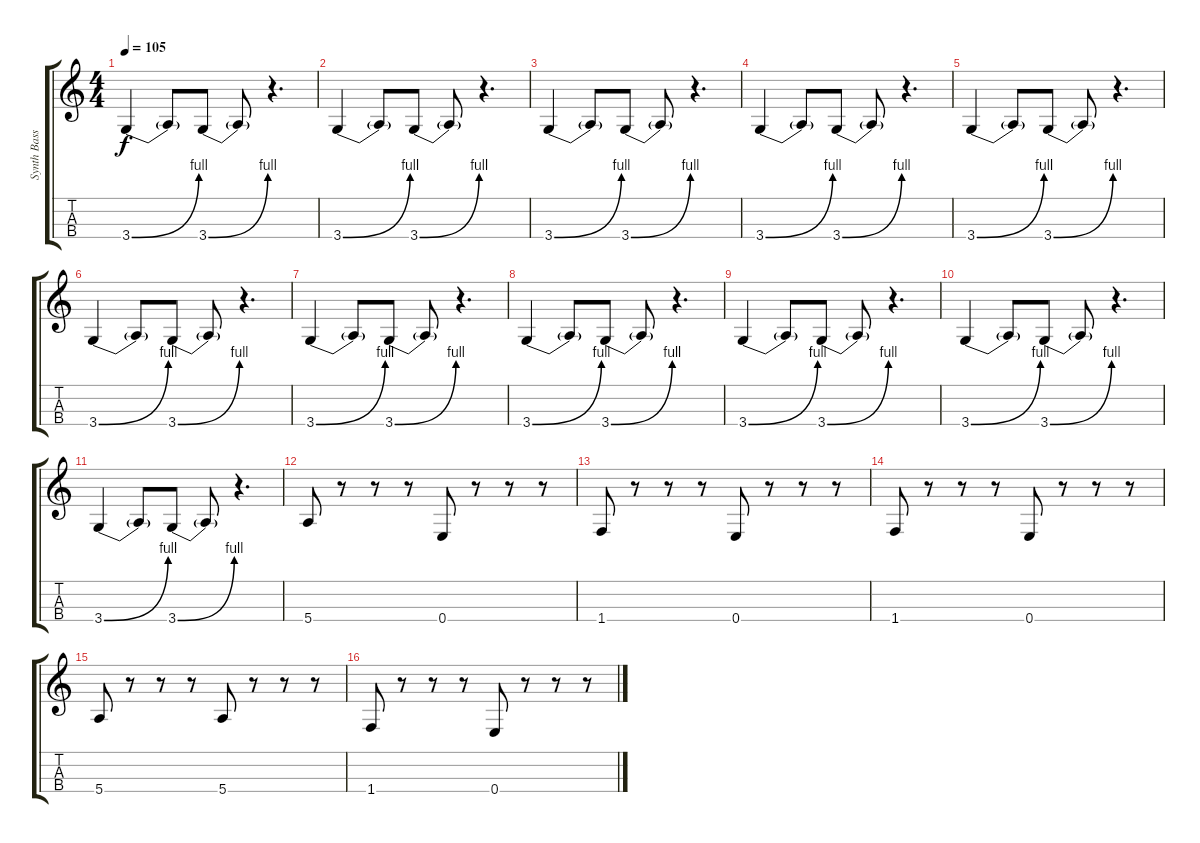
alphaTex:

\track ("Synth Bass" "Synth Bass") {instrument synthbass1}
\staff {score tabs}
\tuning (G3 D3 A2 E2) {hide}
\ts (4 4)
\tempo 105
\clef g2
\ks c
3.4{be (bend 0 0 60 4)}.4{dy f} 3.4{t}.8 3.4{be (bend 0 0 60 4)}.8 3.4{t}.8 r.4{d} |
3.4{be (bend 0 0 60 4)}.4 3.4{t}.8 3.4{be (bend 0 0 60 4)}.8 3.4{t}.8 r.4{d} |
3.4{be (bend 0 0 60 4)}.4 3.4{t}.8 3.4{be (bend 0 0 60 4)}.8 3.4{t}.8 r.4{d} |
3.4{be (bend 0 0 60 4)}.4 3.4{t}.8 3.4{be (bend 0 0 60 4)}.8 3.4{t}.8 r.4{d} |
3.4{be (bend 0 0 60 4)}.4 3.4{t}.8 3.4{be (bend 0 0 60 4)}.8 3.4{t}.8 r.4{d} |
3.4{be (bend 0 0 60 4)}.4 3.4{t}.8 3.4{be (bend 0 0 60 4)}.8 3.4{t}.8 r.4{d} |
3.4{be (bend 0 0 60 4)}.4 3.4{t}.8 3.4{be (bend 0 0 60 4)}.8 3.4{t}.8 r.4{d} |
3.4{be (bend 0 0 60 4)}.4 3.4{t}.8 3.4{be (bend 0 0 60 4)}.8 3.4{t}.8 r.4{d} |
3.4{be (bend 0 0 60 4)}.4 3.4{t}.8 3.4{be (bend 0 0 60 4)}.8 3.4{t}.8 r.4{d} |
3.4{be (bend 0 0 60 4)}.4 3.4{t}.8 3.4{be (bend 0 0 60 4)}.8 3.4{t}.8 r.4{d} |
3.4{be (bend 0 0 60 4)}.4 3.4{t}.8 3.4{be (bend 0 0 60 4)}.8 3.4{t}.8 r.4{d} |
5.4.8 r.8 r.8 r.8 0.4.8 r.8 r.8 r.8 |
1.4.8 r.8 r.8 r.8 0.4.8 r.8 r.8 r.8 |
1.4.8 r.8 r.8 r.8 0.4.8 r.8 r.8 r.8 |
5.4.8 r.8 r.8 r.8 5.4.8 r.8 r.8 r.8 |
1.4.8 r.8 r.8 r.8 0.4.8 r.8 r.8 r.8
